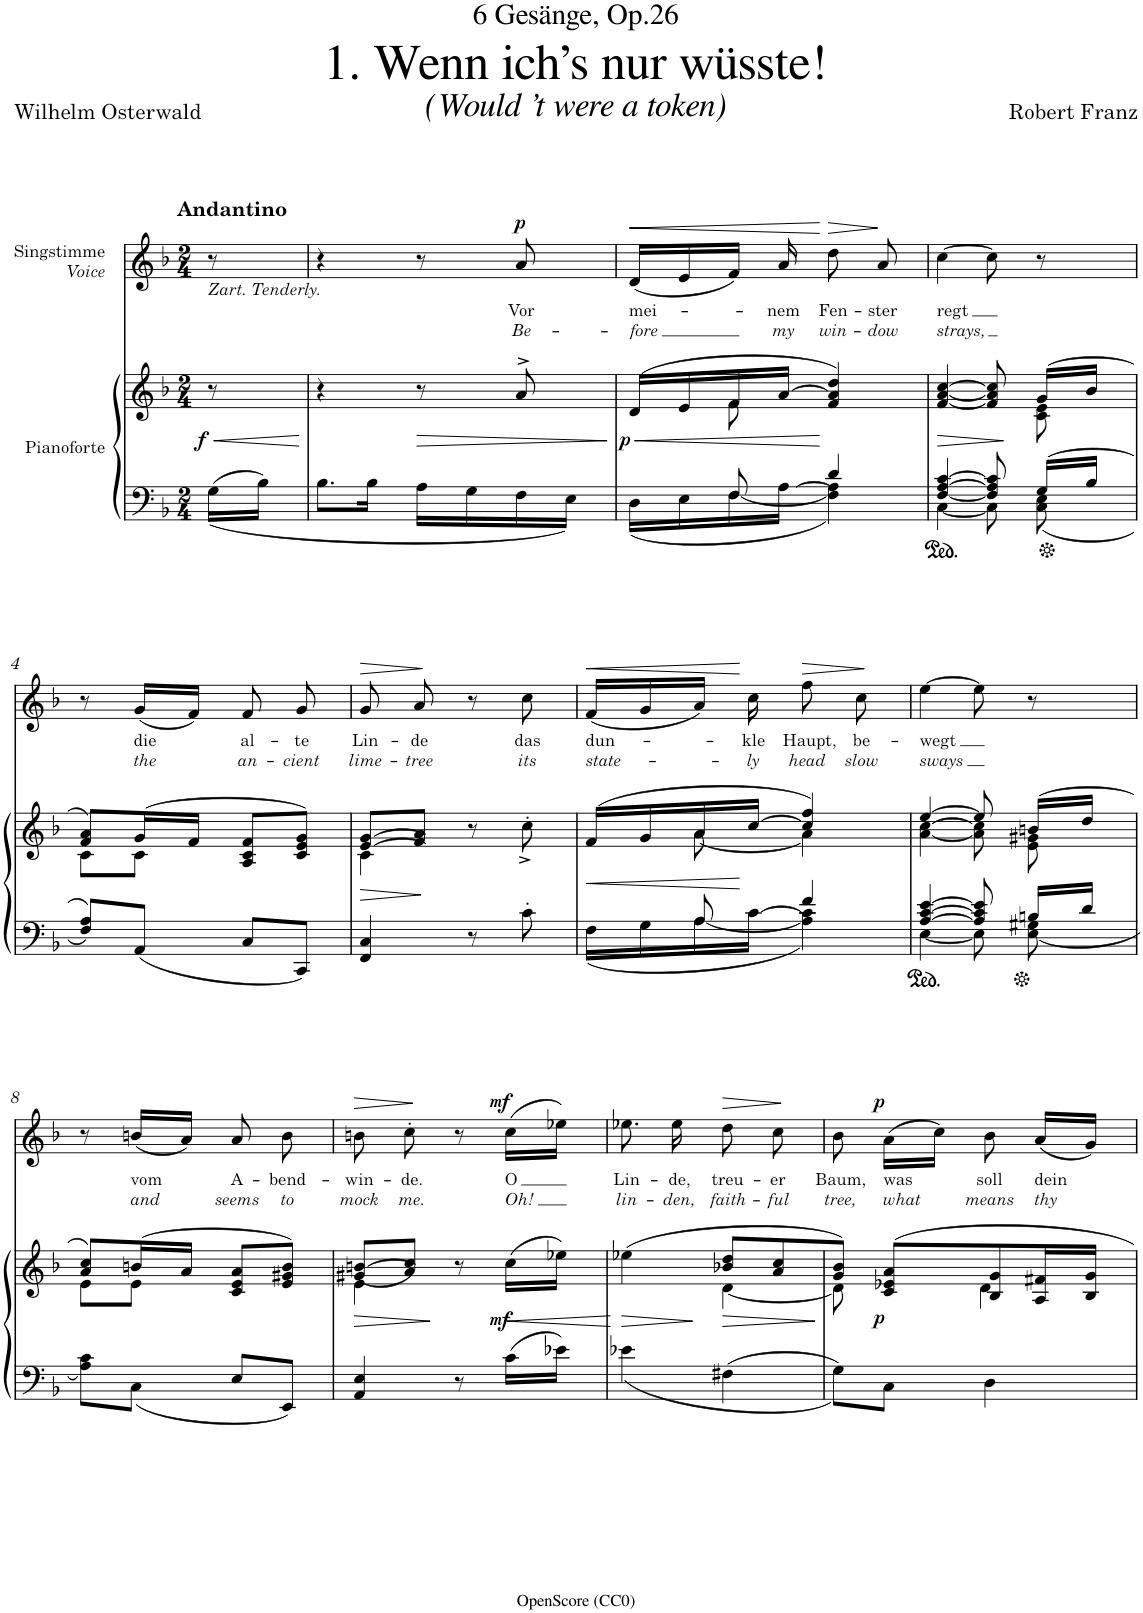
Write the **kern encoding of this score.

**kern	**kern	**dynam	**kern	**text	**text	**dynam
*part2	*part2	*part2	*part1	*part1	*part1	*part1
*staff3	*staff2	*staff2/3	*staff1	*staff1	*staff1	*staff1
*I"Pianoforte	*	*	*I"Singstimme Voice	*	*	*
*I'Pno	*	*	*	*	*	*
*clefF4	*clefG2	*	*clefG2	*	*	*
*k[b-]	*k[b-]	*	*k[b-]	*	*	*
*M2/4	*M2/4	*	*M2/4	*	*	*
=	=	=	=	=	=	=
!	!	!	!LO:TX:a:B:t=Andantino	!	!	!
!	!	!	!LO:TX:b:i:t=Zart. Tenderly.	!	!	!
!	!	!LO:HP:b	!	!	!	!
!	!	!LO:DY:n=1:b	!	!	!	!
16G\LL	8r	< f	8r	.	.	.
16B-\JJ	.	.	.	.	.	.
.	.	[	.	.	.	.
=1	=1	=1	=1	=1	=1	=1
8.B-\L	4r	.	4r	.	.	.
16B-\Jk	.	.	.	.	.	.
!	!	!LO:HP:b	!	!	!	!
16A\LL	8r	>	8r	.	.	.
16G\	.	.	.	.	.	.
!	!	!	!	!LO:LY:b	!LO:LY:b	!LO:DY:a
16F\	8a^>/	.	8a/	Vor	Be-	p
16E\JJ	.	.	.	.	.	.
.	.	]	.	.	.	.
=2	=2	=2	=2	=2	=2	=2
*^	*	*	*	*	*	*
!	!	!	!LO:HP:b	!	!LO:LY:b	!LO:LY:b	!LO:HP:b
*	*	*^	*	*	*	*	*
!	!	!	!	!LO:DY:n=1:b	!	!	!	!
16D\LL	8ryy	(16d/LL	8ryy	< p	(16d/LL	mei-	-fore	<
16E\	.	16e/	.	.	16e/	.	.	.
16F\	[<8F/	16f/	8f\	.	16f/JJ)	.	.	.
!	!	!	!	!	!	!LO:LY:b	!LO:LY:b	!
[>16A\JJ	.	[16a/JJ	.	.	16a/	-nem	my	.
!	!	!	!	!	!	!LO:LY:b	!LO:LY:b	!LO:HP:n=1:b
4F\] 4A\]	4d/	4f/ 4a/] 4dd/)	4ryy	[	8dd\	Fen-	win-	[ >
!	!	!	!	!	!	!LO:LY:b	!LO:LY:b	!
.	.	.	.	.	8a/	-ster	-dow	]
=3	=3	=3	=3	=3	=3	=3	=3	=3
!	!	!	!	!LO:HP:b	!	!LO:LY:b	!LO:LY:b	!
[<4F/ [4A/ [4c/	[4C\	[4f/ [4a/ [4cc/	4.ryy	>	[4cc\	regt	strays,	.
8F/] 8A/] 8c/]	8C\]	8f/] 8a/] 8cc/]	.	.	8cc\]	.	.	.
16G/LL	8C\ 8E\	(16g/LL	8c\ 8e\	]	8r	.	.	.
16B-/JJ	.	16b-/JJ	.	.	.	.	.	.
*v	*v	*	*	*	*	*	*	*
!!LO:LB:g=z
=4	=4	=4	=4	=4	=4	=4	=4
8F/ 8A/L	8f/ 8a/L)	8c\L	.	8r	.	.	.
!	!	!	!	!	!LO:LY:b	!LO:LY:b	!
8AA/J	(16g/L	8c\J	.	(16g/LL	die	the	.
.	16f/JJ	.	.	16f/JJ)	.	.	.
!	!	!	!	!	!LO:LY:b	!LO:LY:b	!
8C/L	8A/ 8c/ 8f/L	4ryy	.	8f/	al-	an-	.
!	!	!	!	!	!LO:LY:b	!LO:LY:b	!
8CC/J	8c/ 8e/ 8g/J)	.	.	8g/	-te	-cient	.
=5	=5	=5	=5	=5	=5	=5	=5
!	!	!	!LO:HP:b	!	!LO:LY:b	!LO:LY:b	!LO:HP:b
4FF/ 4C/	(>(8e/ 8g/L	4c\	>	8g/	Lin-	lime-	>
!	!	!	!	!	!LO:LY:b	!LO:LY:b	!
.	8f/ 8a/J))	.	]	8a/	-de	-tree	]
8r	8r	4ryy	.	8r	.	.	.
!	!	!	!	!	!LO:LY:b	!LO:LY:b	!
8c'\	8cc'^<\	.	.	8cc\	das	its	.
=6	=6	=6	=6	=6	=6	=6	=6
*^	*	*	*	*	*	*	*
!	!	!	!	!LO:HP:b	!	!LO:LY:b	!LO:LY:b	!LO:HP:b
16F\LL	8ryy	(16f/LL	8ryy	<	(16f/LL	dun-	state-	<
16G\	.	16g/	.	.	16g/	.	.	.
16A\	[<8A/	16a/	[8a\	.	16a/JJ)	.	.	.
!	!	!	!	!	!	!LO:LY:b	!LO:LY:b	!
[>16c\JJ	.	[16cc/JJ	.	[	16cc\	-kle	-ly	[
!	!	!	!	!	!	!LO:LY:b	!LO:LY:b	!LO:HP:b
4A\] 4c\]	4f/	4cc/] 4ff/)	4a\]	.	8ff\	Haupt,	head	>
!	!	!	!	!	!	!LO:LY:b	!LO:LY:b	!
.	.	.	.	.	8cc\	be-	slow	]
=7	=7	=7	=7	=7	=7	=7	=7	=7
!	!	!	!	!	!	!LO:LY:b	!LO:LY:b	!
[4A/ [4c/ [4e/	[4E\	[4ee/	[4a\ [>4cc\	.	[4ee\	-wegt	sways	.
8A/] 8c/] 8e/]	8E\]	8ee/]	8a\] 8cc\]	.	8ee\]	.	.	.
16Bn/LL	8E\ 8G#X\	(16bn/LL	8e\ 8g#X\	.	8r	.	.	.
16d/JJ	.	16dd/JJ	.	.	.	.	.	.
*v	*v	*	*	*	*	*	*	*
!!LO:LB:g=z
=8	=8	=8	=8	=8	=8	=8	=8
8A\ 8c\L	8a/ 8cc/L)	8e\L	.	8r	.	.	.
!	!	!	!	!	!LO:LY:b	!LO:LY:b	!
8C\J	(16bn/L	8e\J	.	(16bn/LL	vom	and	.
.	16a/JJ	.	.	16a/JJ)	.	.	.
!	!	!	!	!	!LO:LY:b	!LO:LY:b	!
8E/L	8c/ 8e/ 8a/L	4ryy	.	8a/	A-	seems	.
!	!	!	!	!	!LO:LY:b	!LO:LY:b	!
8EE/J	8e/ 8g#X/ 8b/J)	.	.	8b\	-bend-	to	.
=9	=9	=9	=9	=9	=9	=9	=9
!	!	!	!LO:HP:b	!	!LO:LY:b	!LO:LY:b	!LO:HP:b
4AA/ 4E/	((<8g#X/ 8bn/L	4e\	>	8bn\	-win-	mock	>
!	!	!	!	!	!LO:LY:b	!LO:LY:b	!
.	8a/ 8cc/J))	.	.	8cc'\	-de.	me.	]
8r	8r	4ryy	]	8r	.	.	.
!	!	!	!LO:HP:b	!	!LO:LY:b	!LO:LY:b	!
!	!	!	!LO:DY:n=1:b	!	!	!	!LO:DY:a
16c\LL	(16cc\LL	.	< mf	(16cc\LL	O	Oh!	mf
16e-X\JJ	16ee-X\JJ)	.	.	16ee-X\JJ)	.	.	.
*	*v	*v	*	*	*	*	*
.	.	[	.	.	.	.
=10	=10	=10	=10	=10	=10	=10
!	!	!LO:HP:b	!	!LO:LY:b	!LO:LY:b	!
*	*^	*	*	*	*	*
4e-X\	(4ee-X\	4ryy	>	8.ee-X\	Lin-	lin-	.
!	!	!	!	!	!LO:LY:b	!LO:LY:b	!
.	.	.	.	16ee-\	-de,	-den,	.
!	!	!	!LO:HP:n=1:b	!	!LO:LY:b	!LO:LY:b	!LO:HP:b
4F#X\	8b-X/ 8dd/L	[4d\	] >	8dd\	treu-	faith-	>
!	!	!	!	!	!LO:LY:b	!LO:LY:b	!
.	8a/ 8cc/	.	.	8cc\	-er	-ful	]
*	*v	*v	*	*	*	*	*
.	.	]	.	.	.	.
=11	=11	=11	=11	=11	=11	=11
*	*^	*	*	*	*	*
!	!	!	!	!	!LO:LY:b	!LO:LY:b	!
8G\L	8g/ 8b-/J)	8d\]	.	8b-\	Baum,	tree,	.
!	!	!	!LO:DY:b	!	!LO:LY:b	!LO:LY:b	!LO:DY:a
8C\J	8c/ 8e-X/ 8a/L	8ryy	p	(16a\LL	was	what	p
.	.	.	.	16cc\JJ)	.	.	.
!	!	!	!	!	!LO:LY:b	!LO:LY:b	!
4D\	8B-/ 8g/	4d\	.	8b-\	soll	means	.
!	!	!	!	!	!LO:LY:b	!LO:LY:b	!
.	16A/ 16f#X/L	.	.	(16a/LL	dein	thy	.
.	16B-/ 16g/JJ	.	.	16g/JJ)	.	.	.
*	*v	*v	*	*	*	*	*
=	=	=	=	=	=	=
*-	*-	*-	*-	*-	*-	*-
